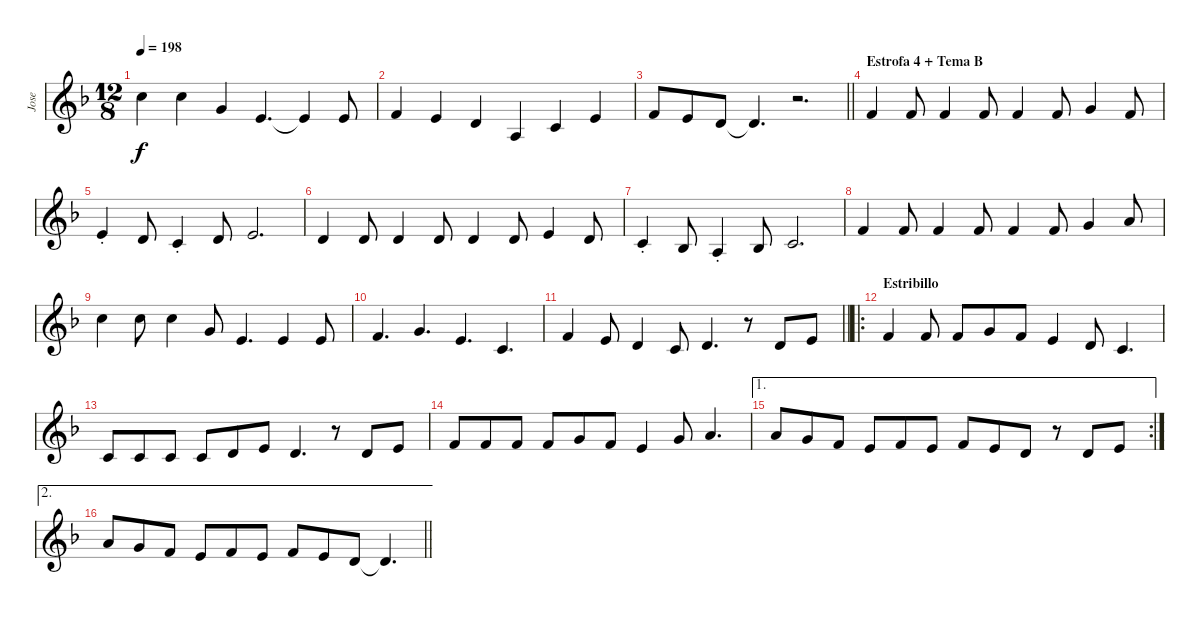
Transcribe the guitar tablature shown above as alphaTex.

\track ("Jose" "Jose") {instrument cello}
\staff {score}
\tuning (A3 D3 G2 C2) {hide}
\ts (12 8)
\tempo 198
\clef g2
\ks dminor
15.1.4{dy f} 15.1.4 10.1.4 7.1.4{d} 7.1{t}.4 7.1.8 |
8.1.4 7.1.4 5.1.4 0.1.4 3.1.4 7.1.4 |
\barLineRight lightlight
8.1.8 7.1.8 5.1.8 5.1{t}.4{d} r.2{d} |
\section ("" "Estrofa 4 + Tema B")
8.1.4 8.1.8 8.1.4 8.1.8 8.1.4 8.1.8 10.1.4 8.1.8 |
7.1{st}.4 5.1.8 3.1{st}.4 5.1.8 7.1.2{d} |
5.1.4 5.1.8 5.1.4 5.1.8 5.1.4 5.1.8 7.1.4 5.1.8 |
3.1{st}.4 1.1.8 0.1{st}.4 1.1.8 3.1.2{d} |
8.1.4 8.1.8 8.1.4 8.1.8 8.1.4 8.1.8 10.1.4 12.1.8 |
15.1.4 15.1.8 15.1.4 10.1.8 7.1.4{d} 7.1.4 7.1.8 |
8.1.4{d} 10.1.4{d} 7.1.4{d} 3.1.4{d} |
\barLineRight lightlight
15.2.4 14.2.8 5.1.4 3.1.8 5.1.4{d} r.8 5.1.8 7.1.8 |
\ro
\section ("" "Estribillo")
8.1.4 8.1.8 8.1.8 10.1.8 8.1.8 7.1.4 5.1.8 3.1.4{d} |
3.1.8 3.1.8 3.1.8 3.1.8 5.1.8 7.1.8 5.1.4{d} r.8 5.1.8 7.1.8 |
8.1.8 8.1.8 8.1.8 8.1.8 17.2.8 8.1.8 7.1.4 10.1.8 12.1.4{d} |
\ae 1
\rc 2
12.1.8 10.1.8 8.1.8 7.1.8 8.1.8 7.1.8 8.1.8 7.1.8 5.1.8 r.8 5.1.8 7.1.8 |
\ae 2
\barLineRight lightlight
12.1.8 10.1.8 8.1.8 7.1.8 8.1.8 7.1.8 8.1.8 7.1.8 5.1.8 5.1{t}.4{d}
